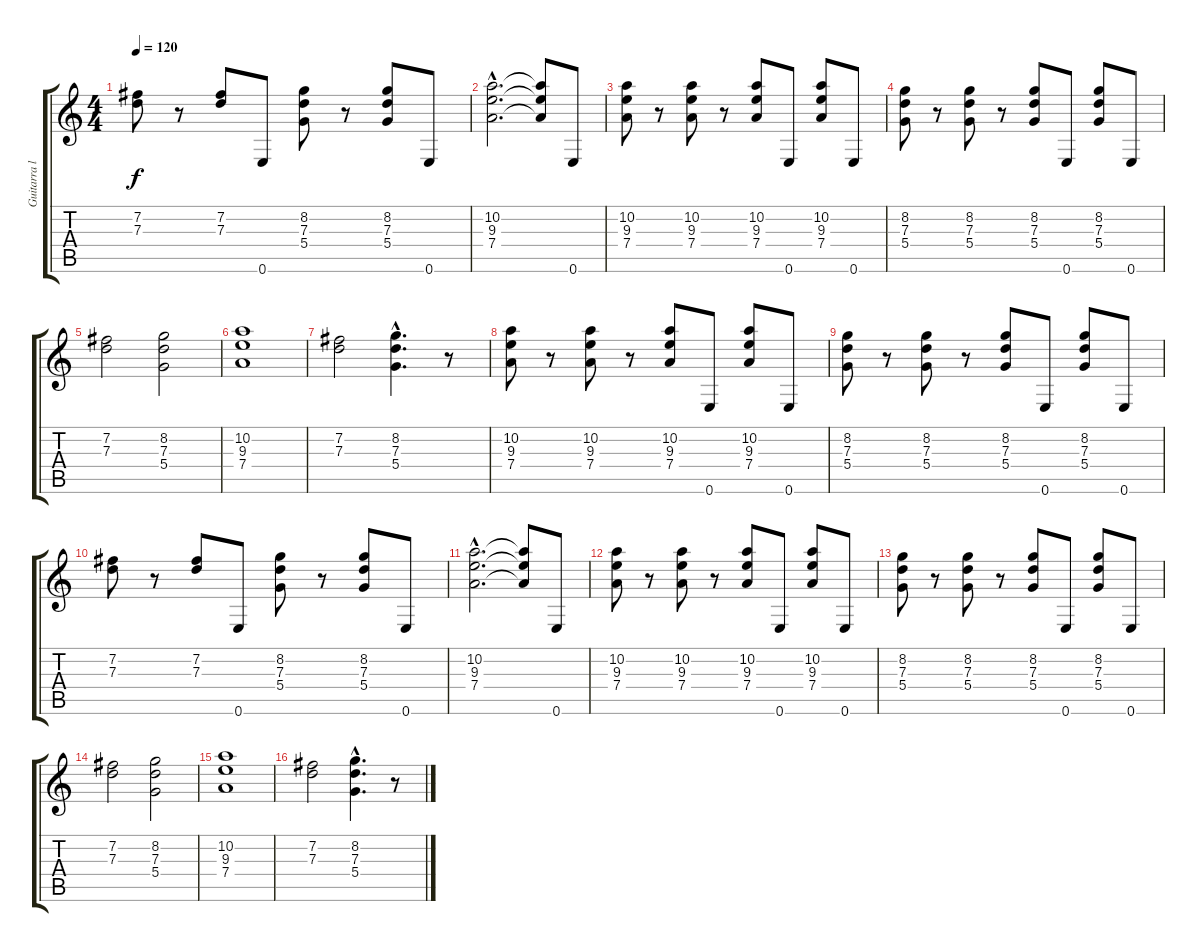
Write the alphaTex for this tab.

\track ("Guitarra líder" "Guitarra l") {instrument distortionguitar}
\staff {score tabs}
\tuning (E4 B3 G3 D3 A2 E2) {hide}
\ts (4 4)
\tempo 120
\clef g2
\ks c
(7.2 7.3).8{dy f} r.8 (7.2 7.3).8 0.6.8 (8.2 7.3 5.4).8 r.8 (8.2 7.3 5.4).8 0.6.8 |
(10.2{hac} 9.3{hac} 7.4{hac}).2{d} (10.2{t} 9.3{t} 7.4{t}).8 0.6.8 |
(10.2 9.3 7.4).8 r.8 (10.2 9.3 7.4).8 r.8 (10.2 9.3 7.4).8 0.6.8 (10.2 9.3 7.4).8 0.6.8 |
(8.2 7.3 5.4).8 r.8 (8.2 7.3 5.4).8 r.8 (8.2 7.3 5.4).8 0.6.8 (8.2 7.3 5.4).8 0.6.8 |
(7.2 7.3).2 (8.2 7.3 5.4).2 |
(10.2 9.3 7.4).1 |
(7.2 7.3).2 (8.2{hac} 7.3{hac} 5.4{hac}).4{d} r.8 |
(10.2 9.3 7.4).8 r.8 (10.2 9.3 7.4).8 r.8 (10.2 9.3 7.4).8 0.6.8 (10.2 9.3 7.4).8 0.6.8 |
(8.2 7.3 5.4).8 r.8 (8.2 7.3 5.4).8 r.8 (8.2 7.3 5.4).8 0.6.8 (8.2 7.3 5.4).8 0.6.8 |
(7.2 7.3).8 r.8 (7.2 7.3).8 0.6.8 (8.2 7.3 5.4).8 r.8 (8.2 7.3 5.4).8 0.6.8 |
(10.2{hac} 9.3{hac} 7.4{hac}).2{d} (10.2{t} 9.3{t} 7.4{t}).8 0.6.8 |
(10.2 9.3 7.4).8 r.8 (10.2 9.3 7.4).8 r.8 (10.2 9.3 7.4).8 0.6.8 (10.2 9.3 7.4).8 0.6.8 |
(8.2 7.3 5.4).8 r.8 (8.2 7.3 5.4).8 r.8 (8.2 7.3 5.4).8 0.6.8 (8.2 7.3 5.4).8 0.6.8 |
(7.2 7.3).2 (8.2 7.3 5.4).2 |
(10.2 9.3 7.4).1 |
(7.2 7.3).2 (8.2{hac} 7.3{hac} 5.4{hac}).4{d} r.8
